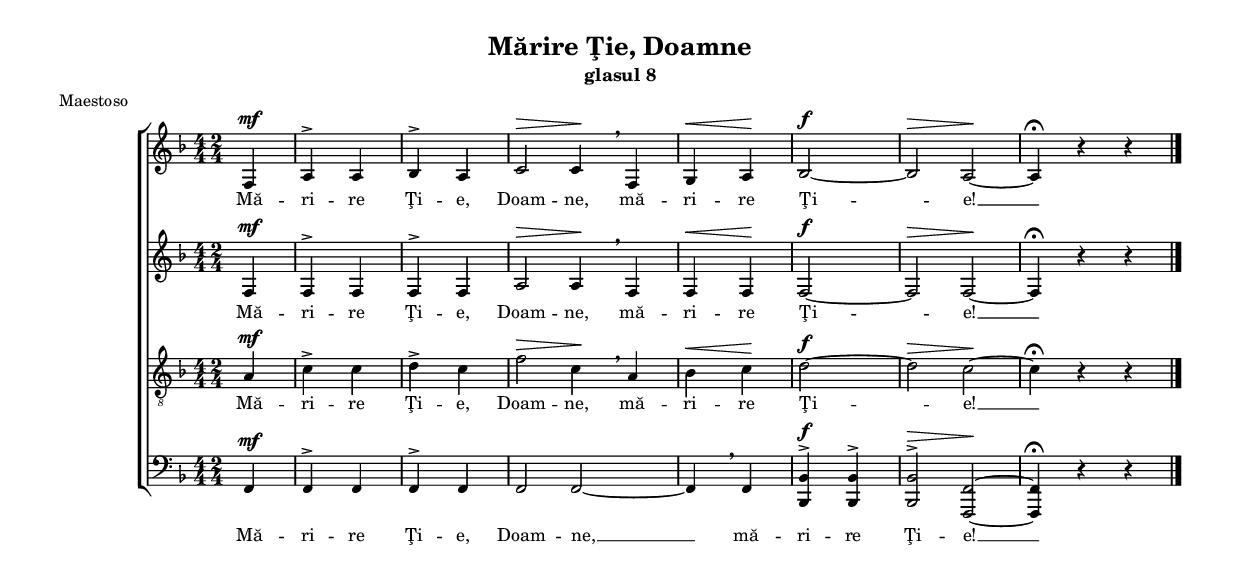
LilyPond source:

\version "2.12.0"
\include "defines.ly"
\include "preamble.ly"

\header {
  title = "Mărire Ţie, Doamne"
  subtitle = "glasul 8"
  meter = "Maestoso"
}

global = {
  \globalPreamble
  \key f \major
  \override Staff.TimeSignature #'stencil = #ly:text-interface::print
  \override Staff.TimeSignature #'text = #mixedTimeSigMarkup
}

sopWords = \lyricmode {
  Mă -- ri -- re Ţi -- e, Doam -- ne, mă -- ri -- re Ţi -- e! __
}

altoWords = \sopWords

tenorWords = \sopWords

bassWords = \lyricmode {
  Mă -- ri -- re Ţi -- e, Doam -- ne, __ mă -- ri -- re Ţi -- e! __
}

sopMusic = \relative {
  \cadenzaOn

  f4^\mf \bar "|"
  a4^\accent a4 \bar "|"
  bes4^\accent a4 \bar "|"
  c2^\> c4\! \breathe f,4 \bar "|"
  g4^\< a4\! \bar "|"
  bes2~^\f \bar "|"
  bes2^\> a2~\! \bar "|"
  a4^\fermata r4 r4 \bar "|."
}

altoMusic = \relative {
  \cadenzaOn

  f4^\mf
  f4^\accent f4
  f4^\accent f4
  a2^\> a4\! \breathe f4
  f4^\< f4\!
  f2~^\f
  f2^\> f2~\!
  f4^\fermata r4 r4
}

tenorMusic = \relative {
  \cadenzaOn

  a4^\mf
  c4^\accent c4
  d4^\accent c4
  f2^\> c4\! \breathe a4
  bes4^\< c4\!
  d2~^\f
  d2^\> c2~\!
  c4^\fermata r4 r4
}

bassMusic = \relative {
  \cadenzaOn

  f,4^\mf
  f4^\accent f4
  f4^\accent f4
  f2 f2~
  f4 \breathe f4
  <bes bes,>4^\f^\accent <bes bes,>4^\accent
  <bes bes,>2^\accent^\> <f f,>2~\!
  <f f,>4^\fermata r4 r4
}

\include "four-staves.ly"
